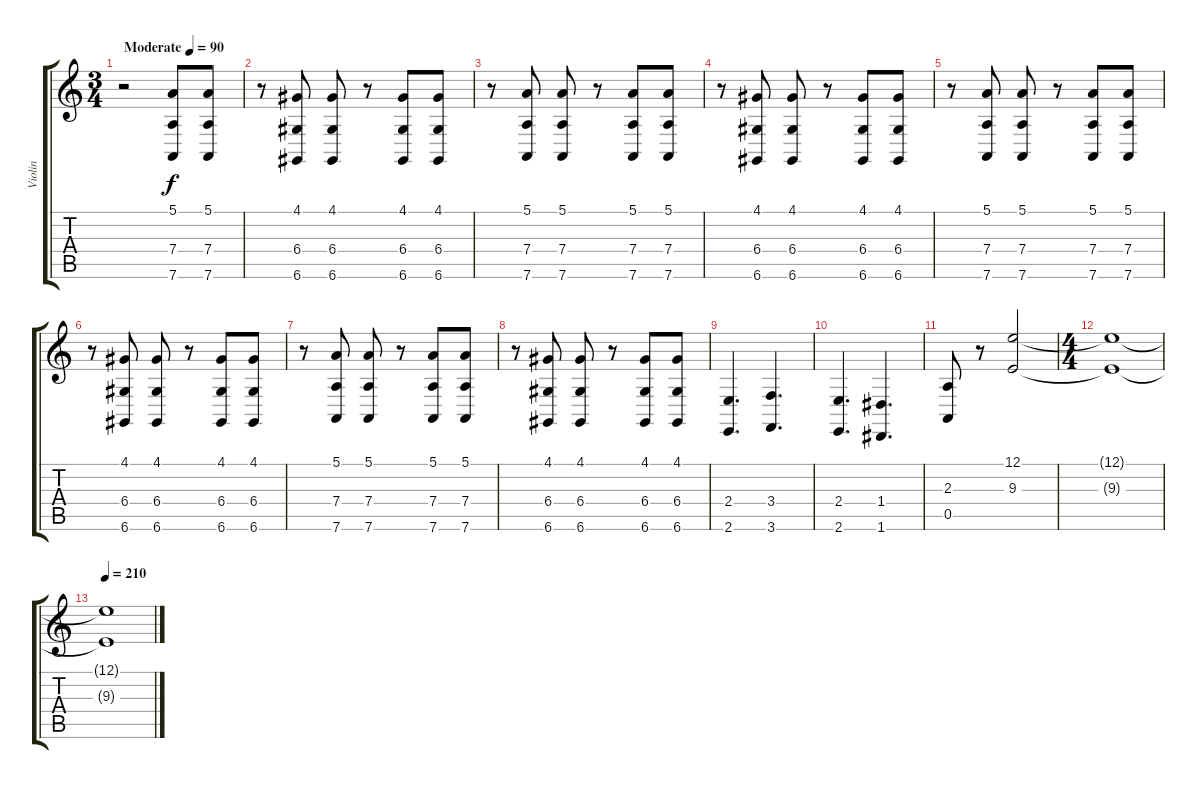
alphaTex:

\track ("Violin" "Violin") {instrument stringensemble1}
\staff {score tabs}
\tuning (E4 B3 G3 D3 A2 D2) {hide}
\ts (3 4)
\tempo (90 "Moderate")
\clef g2
\ks c
r.2{dy f instrument stringensemble1} (5.1 7.4 7.6).8 (5.1 7.4 7.6).8 |
r.8 (4.1 6.4 6.6).8 (4.1 6.4 6.6).8 r.8 (4.1 6.4 6.6).8 (4.1 6.4 6.6).8 |
r.8 (5.1 7.4 7.6).8 (5.1 7.4 7.6).8 r.8 (5.1 7.4 7.6).8 (5.1 7.4 7.6).8 |
r.8 (4.1 6.4 6.6).8 (4.1 6.4 6.6).8 r.8 (4.1 6.4 6.6).8 (4.1 6.4 6.6).8 |
r.8 (5.1 7.4 7.6).8 (5.1 7.4 7.6).8 r.8 (5.1 7.4 7.6).8 (5.1 7.4 7.6).8 |
r.8 (4.1 6.4 6.6).8 (4.1 6.4 6.6).8 r.8 (4.1 6.4 6.6).8 (4.1 6.4 6.6).8 |
r.8 (5.1 7.4 7.6).8 (5.1 7.4 7.6).8 r.8 (5.1 7.4 7.6).8 (5.1 7.4 7.6).8 |
r.8 (4.1 6.4 6.6).8 (4.1 6.4 6.6).8 r.8 (4.1 6.4 6.6).8 (4.1 6.4 6.6).8 |
(2.4 2.6).4{d} (3.4 3.6).4{d} |
(2.4 2.6).4{d} (1.4 1.6).4{d} |
(2.3 0.5).8 r.8 (12.1 9.3).2 |
\ts (4 4)
(12.1{t} 9.3{t}).1 |
\tempo 210
(12.1{t} 9.3{t}).1
